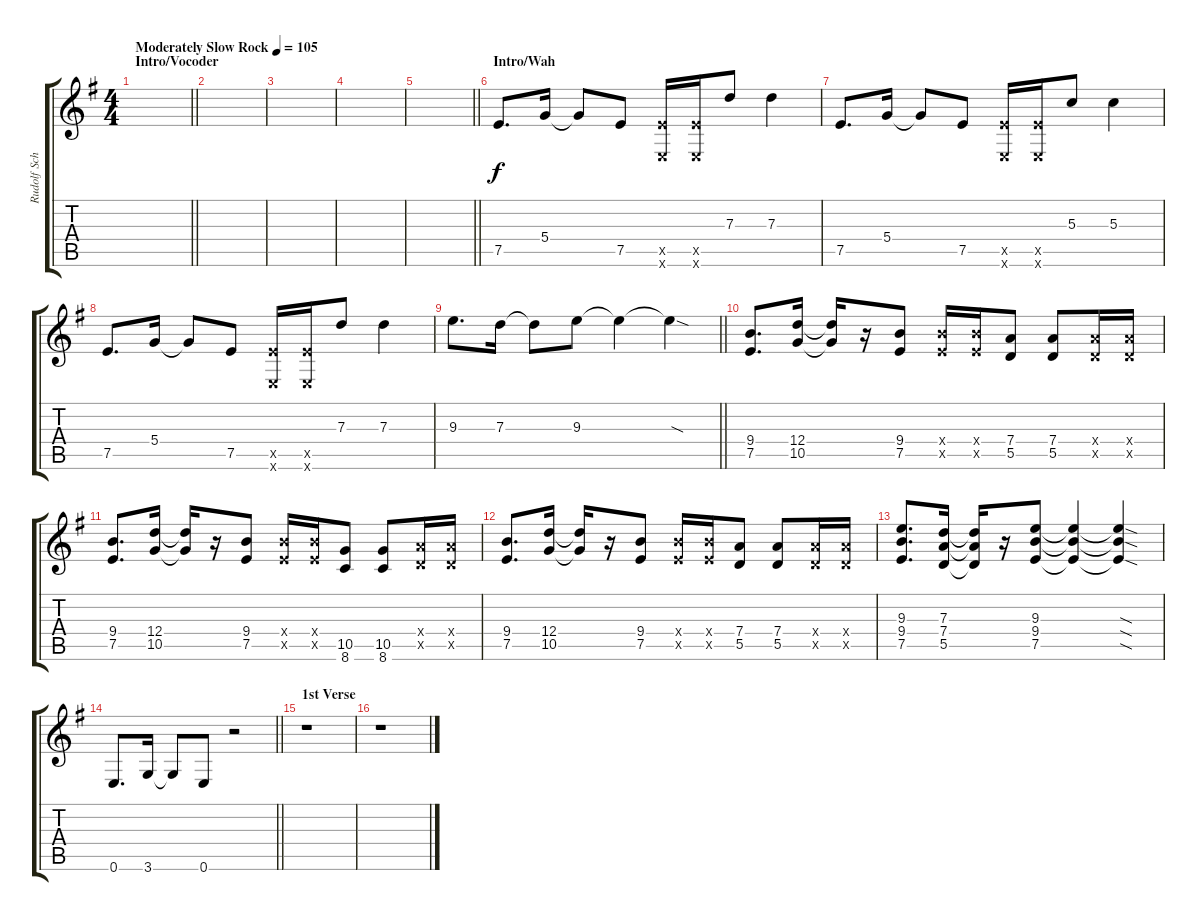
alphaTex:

\track ("Rudolf Schenker" "Rudolf Sch") {instrument distortionguitar}
\staff {score tabs}
\tuning (E4 B3 G3 D3 A2 E2) {hide}
\ts (4 4)
\section ("" "Intro/Vocoder")
\tempo (105 "Moderately Slow Rock")
\clef g2
\barLineRight lightlight
\ks g
|
|
|
|
\barLineRight lightlight
|
\section ("" "Intro/Wah")
7.5.8{d} 5.4.16 5.4{t}.8 7.5.8 (7.5{x} 0.6{x}).16 (7.5{x} 0.6{x}).16 7.3.8 7.3.4 |
7.5.8{d} 5.4.16 5.4{t}.8 7.5.8 (7.5{x} 0.6{x}).16 (7.5{x} 0.6{x}).16 5.3.8 5.3.4 |
7.5.8{d} 5.4.16 5.4{t}.8 7.5.8 (7.5{x} 0.6{x}).16 (7.5{x} 0.6{x}).16 7.3.8 7.3.4 |
\barLineRight lightlight
9.3.8{d} 7.3.16 7.3{t}.8 9.3.8 9.3{t}.4 9.3{sod t}.4 |
(9.4 7.5).8{d} (12.4 10.5).16 (12.4{t} 10.5{t}).16 r.16 (9.4 7.5).8 (9.4{x} 7.5{x}).16 (9.4{x} 7.5{x}).16 (7.4 5.5).8 (7.4 5.5).8 (7.4{x} 5.5{x}).16 (7.4{x} 5.5{x}).16 |
(9.4 7.5).8{d} (12.4 10.5).16 (12.4{t} 10.5{t}).16 r.16 (9.4 7.5).8 (9.4{x} 7.5{x}).16 (9.4{x} 7.5{x}).16 (10.5 8.6).8 (10.5 8.6).8 (7.4{x} 5.5{x}).16 (7.4{x} 5.5{x}).16 |
(9.4 7.5).8{d} (12.4 10.5).16 (12.4{t} 10.5{t}).16 r.16 (9.4 7.5).8 (9.4{x} 7.5{x}).16 (9.4{x} 7.5{x}).16 (7.4 5.5).8 (7.4 5.5).8 (7.4{x} 5.5{x}).16 (7.4{x} 5.5{x}).16 |
(9.3 9.4 7.5).8{d} (7.3 7.4 5.5).16 (7.3{t} 7.4{t} 5.5{t}).16 r.16 (9.3 9.4 7.5).8 (9.3{t} 9.4{t} 7.5{t}).4 (9.3{sod t} 9.4{sod t} 7.5{sod t}).4 |
\barLineRight lightlight
0.6.8{d} 3.6.16 3.6{t}.8 0.6.8 r.2 |
\section ("" "1st Verse")
r.1 |
r.1
